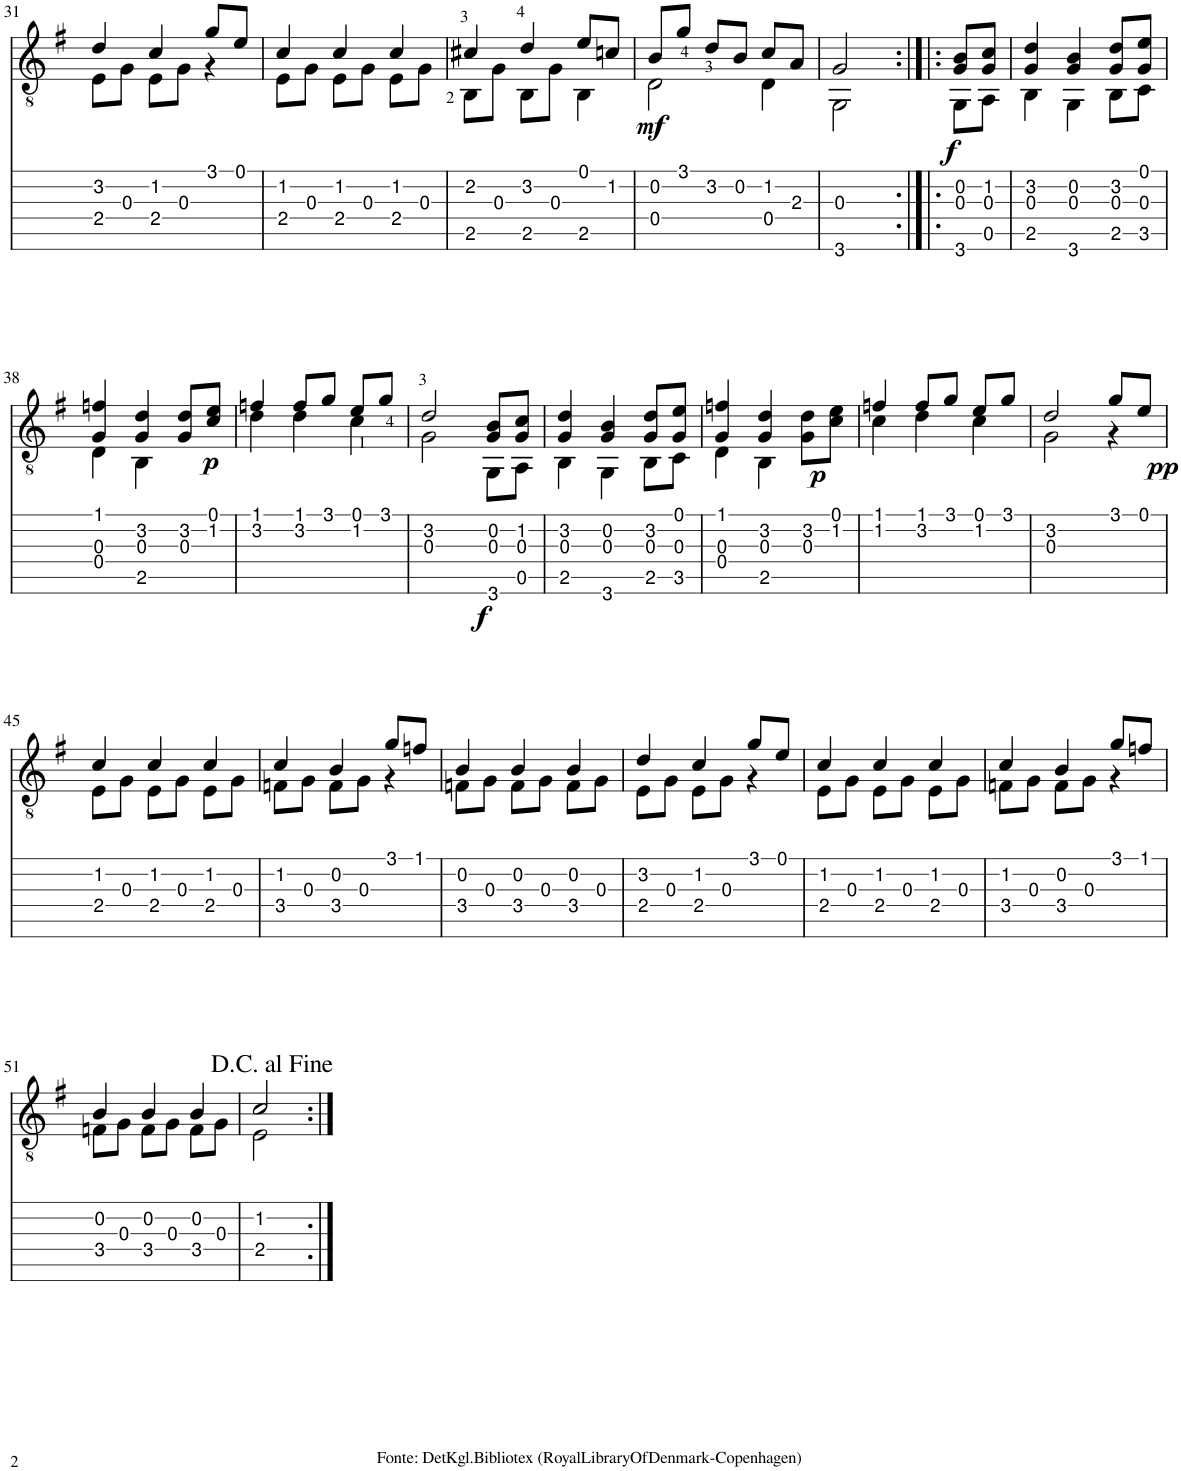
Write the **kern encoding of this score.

**kern	**kern	**dynam
*part1	*part1	*part1
*staff2	*staff1	*staff1/2
*I"Guitar	*	*
*I'Guit.	*	*
!!LO:PB:g=z
*	*clefGv2	*
*k[f#]	*k[f#]	*
*M3/4	*M3/4	*
=31	=31	=31
*^	*^	*
4d	8EL	4d/	8E\L	.
.	8GJ	.	8G\J	.
4c	8EL	4c/	8E\L	.
.	8GJ	.	8G\J	.
8gL	4r	8g/L	4r	.
8eJ	.	8e/J	.	.
=32	=32	=32	=32	=32
4c	8EL	4c/	8E\L	.
.	8GJ	.	8G\J	.
4c	8EL	4c/	8E\L	.
.	8GJ	.	8G\J	.
4c	8EL	4c/	8E\L	.
.	8GJ	.	8G\J	.
=33	=33	=33	=33	=33
4c#	8BBL	4c#X/	8BB\L	.
.	8GJ	.	8G\J	.
4d	8BBL	4d/	8BB\L	.
.	8GJ	.	8G\J	.
8eL	4BB	8e/L	4BB\	.
8cJ	.	8cn/J	.	.
=34	=34	=34	=34	=34
!	!	!	!	!LO:DY:b
8BL	2D	8B/L	2D\	mf
8gJ	.	8g/J	.	.
8dL	.	8d/L	.	.
8BJ	.	8B/J	.	.
8cL	4D	8c/L	4D\	.
8AJ	.	8A/J	.	.
=35	=35	=35	=35	=35
2G	2GG	2G/	2GG\	.
=36:|!|:	=36:|!|:	=36:|!|:	=36:|!|:	=36:|!|:
!	!	!	!	!LO:DY:b
8G\ 8B\L	8GGL	8G/ 8B/L	8GG\L	f
8G\ 8c\J	8AAJ	8G/ 8c/J	8AA\J	.
=37	=37	=37	=37	=37
4G 4d	4BB	4G/ 4d/	4BB\	.
4G 4B	4GG	4G/ 4B/	4GG\	.
8G\ 8d\L	8BBL	8G/ 8d/L	8BB\L	.
8G\ 8e\J	8CJ	8G/ 8e/J	8C\J	.
!!LO:LB:g=z	!!
=38	=38	=38	=38	=38
4G 4f	4D	4G/ 4fn/	4D\	.
4G 4d	4BB	4G/ 4d/	4BB\	.
8G\ 8d\L	4ryy	8G/ 8d/L	4ryy	.
!	!	!	!	!LO:DY:b
8c\ 8e\J	.	8c/ 8e/J	.	p
=39	=39	=39	=39	=39
4f	4d	4fn/	4d\	.
8fL	4d	8f/L	4d\	.
8gJ	.	8g/J	.	.
8eL	4c	8e/L	4c\	.
8gJ	.	8g/J	.	.
=40	=40	=40	=40	=40
2d	2G	2d/	2G\	.
!	!	!	!	!LO:DY:b=2
8G\ 8B\L	8GGL	8G/ 8B/L	8GG\L	f
8G\ 8c\J	8AAJ	8G/ 8c/J	8AA\J	.
=41	=41	=41	=41	=41
4G 4d	4BB	4G/ 4d/	4BB\	.
4G 4B	4GG	4G/ 4B/	4GG\	.
8G\ 8d\L	8BBL	8G/ 8d/L	8BB\L	.
8G\ 8e\J	8CJ	8G/ 8e/J	8C\J	.
=42	=42	=42	=42	=42
4G 4f	4D	4G/ 4fn/	4D\	.
4G 4d	4BB	4G/ 4d/	4BB\	.
!	!	!	!	!LO:DY:b
8G\ 8d\L	4ryy	8G\ 8d\L	4ryy	p
8c\ 8e\J	.	8c\ 8e\J	.	.
=43	=43	=43	=43	=43
4f	4c	4fn/	4c\	.
8fL	4d	8f/L	4d\	.
8gJ	.	8g/J	.	.
8eL	4c	8e/L	4c\	.
8gJ	.	8g/J	.	.
=44	=44	=44	=44	=44
2d	2G	2d/	2G\	.
8gL	4r	8g/L	4r	.
!	!	!	!	!LO:DY:b
8eJ	.	8e/J	.	pp
!!LO:LB:g=z	!!
=45	=45	=45	=45	=45
4c	8EL	4c/	8E\L	.
.	8GJ	.	8G\J	.
4c	8EL	4c/	8E\L	.
.	8GJ	.	8G\J	.
4c	8EL	4c/	8E\L	.
.	8GJ	.	8G\J	.
=46	=46	=46	=46	=46
4c	8FL	4c/	8Fn\L	.
.	8GJ	.	8G\J	.
4B	8FL	4B/	8F\L	.
.	8GJ	.	8G\J	.
8gL	4r	8g/L	4r	.
8fJ	.	8fn/J	.	.
=47	=47	=47	=47	=47
4B	8FL	4B/	8Fn\L	.
.	8GJ	.	8G\J	.
4B	8FL	4B/	8F\L	.
.	8GJ	.	8G\J	.
4B	8FL	4B/	8F\L	.
.	8GJ	.	8G\J	.
=48	=48	=48	=48	=48
4d	8EL	4d/	8E\L	.
.	8GJ	.	8G\J	.
4c	8EL	4c/	8E\L	.
.	8GJ	.	8G\J	.
8gL	4r	8g/L	4r	.
8eJ	.	8e/J	.	.
=49	=49	=49	=49	=49
4c	8EL	4c/	8E\L	.
.	8GJ	.	8G\J	.
4c	8EL	4c/	8E\L	.
.	8GJ	.	8G\J	.
4c	8EL	4c/	8E\L	.
.	8GJ	.	8G\J	.
=50	=50	=50	=50	=50
4c	8FL	4c/	8Fn\L	.
.	8GJ	.	8G\J	.
4B	8FL	4B/	8F\L	.
.	8GJ	.	8G\J	.
8gL	4r	8g/L	4r	.
8fJ	.	8fn/J	.	.
!!LO:LB:g=z	!!
=51	=51	=51	=51	=51
4B	8FL	4B/	8Fn\L	.
.	8GJ	.	8G\J	.
4B	8FL	4B/	8F\L	.
.	8GJ	.	8G\J	.
4B	8FL	4B/	8F\L	.
.	8GJ	.	8G\J	.
=52	=52	=52	=52	=52
2c	2E	2c/	2E\	.
*v	*v	*	*	*
*	*v	*v	*
=:|!	=:|!	=:|!
*-	*-	*-
